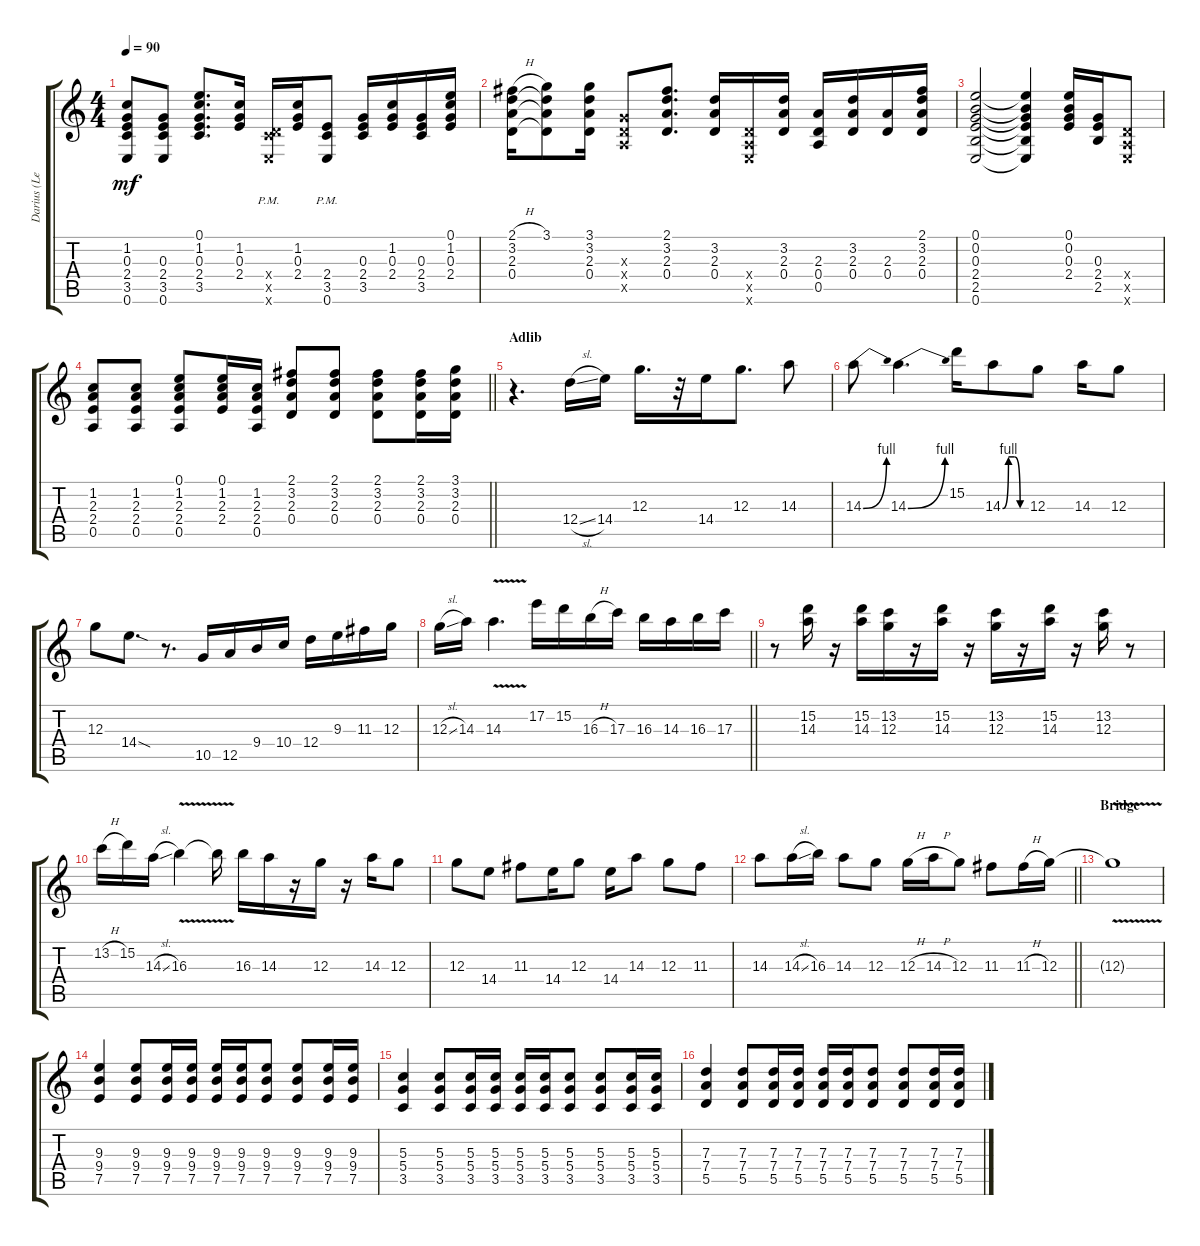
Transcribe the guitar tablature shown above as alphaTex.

\track ("Darius (Lead)" "Darius (Le") {instrument electricguitarclean}
\staff {score tabs}
\tuning (E4 B3 G3 D3 A2 E2) {hide}
\ts (4 4)
\tempo 90
\clef g2
\ks c
(1.2 0.3 2.4 3.5 0.6).8{dy mf} (0.3 2.4 3.5 0.6).8 (0.1 1.2 0.3 2.4 3.5).8{d} (1.2 0.3 2.4).16 (0.4{x} 3.5{x} 0.6{pm x}).16 (1.2 0.3 2.4).16 (2.4{pm} 3.5 0.6).8 (0.3 2.4 3.5).16 (1.2 0.3 2.4).16 (0.3 2.4 3.5).16 (0.1 1.2 0.3 2.4).16 |
(2.1{h} 3.2 2.3 0.4).16 (3.1 3.2{t} 2.3{t} 0.4{t}).8 (3.1 3.2 2.3 0.4).16 (0.3{x} 0.4{x} 0.5{x}).8 (2.1 3.2 2.3 0.4).8{d} (3.2 2.3 0.4).16 (0.4{x} 0.5{x} 0.6{x}).16 (3.2 2.3 0.4).16 (2.3 0.4 0.5).16 (3.2 2.3 0.4).16 (2.3 0.4).16 (2.1 3.2 2.3 0.4).16 |
(0.1 0.2 0.3 2.4 2.5 0.6).2 (0.1{t} 0.2{t} 0.3{t} 2.4{t} 2.5{t} 0.6{t}).4 (0.1 0.2 0.3 2.4).16 (0.3 2.4 2.5).16 (0.4{x} 0.5{x} 0.6{x}).8 |
\barLineRight lightlight
(1.2 2.3 2.4 0.5).8 (1.2 2.3 2.4 0.5).8 (0.1 1.2 2.3 2.4 0.5).8 (0.1 1.2 2.3 2.4).16 (1.2 2.3 2.4 0.5).16 (2.1 3.2 2.3 0.4).8 (2.1 3.2 2.3 0.4).8 (2.1 3.2 2.3 0.4).8 (2.1 3.2 2.3 0.4).16 (3.1 3.2 2.3 0.4).16 |
\section ("" "Adlib")
r.4{d volume 16} 12.4{sl}.16{volume 10 instrument distortionguitar} 14.4.16 12.3.16{d} r.32 14.4.16 12.3.8{d} 14.3.8 |
14.3{be (bend 0 0 60 4)}.8 14.3{be (bend 0 0 60 4)}.4{d} 15.2.16 14.3{be (custom 0 0 15 4 30 4 45 0 60 0)}.8 12.3.8 14.3.16 12.3.8 |
12.3.8 14.4{sod}.8{d} r.8{d} 10.5.16 12.5.16 9.4.16 10.4.16 12.4.16 9.3.16 11.3.16 12.3.16 |
\barLineRight lightlight
12.3{sl}.16 14.3.16 14.3{v}.4{d} 17.2.16 15.2.16 16.3{h}.16 17.3.16 16.3.16 14.3.16 16.3.16 17.3.16 |
r.8 (15.2 14.3).16 r.16 (15.2 14.3).16 (13.2 12.3).16 r.16 (15.2 14.3).16 r.16 (13.2 12.3).16 r.16 (15.2 14.3).16 r.16 (13.2 12.3).16 r.8 |
13.2{h}.16 15.2.16 14.3{sl}.16 16.3{v}.4 16.3{t}.16 16.3.16 14.3.16 r.16 12.3.16 r.16 14.3.16 12.3.8 |
12.3.8 14.4.8 11.3.8 14.4.16 12.3.8 14.4.16 14.3.8 12.3.8 11.3.8 |
\barLineRight lightlight
14.3.8 14.3{sl}.16 16.3.16 14.3.8 12.3.8 12.3{h}.16 14.3{h}.16 12.3.8 11.3.8 11.3{h}.16 12.3.16 |
\section ("" "Bridge")
12.3{v t}.1 |
(9.3 9.4 7.5).4{volume 4} (9.3 9.4 7.5).8 (9.3 9.4 7.5).16 (9.3 9.4 7.5).16 (9.3 9.4 7.5).16 (9.3 9.4 7.5).16 (9.3 9.4 7.5).8 (9.3 9.4 7.5).8 (9.3 9.4 7.5).16 (9.3 9.4 7.5).16 |
(5.3 5.4 3.5).4 (5.3 5.4 3.5).8 (5.3 5.4 3.5).16 (5.3 5.4 3.5).16 (5.3 5.4 3.5).16 (5.3 5.4 3.5).16 (5.3 5.4 3.5).8 (5.3 5.4 3.5).8 (5.3 5.4 3.5).16 (5.3 5.4 3.5).16 |
(7.3 7.4 5.5).4 (7.3 7.4 5.5).8 (7.3 7.4 5.5).16 (7.3 7.4 5.5).16 (7.3 7.4 5.5).16 (7.3 7.4 5.5).16 (7.3 7.4 5.5).8 (7.3 7.4 5.5).8 (7.3 7.4 5.5).16 (7.3 7.4 5.5).16
